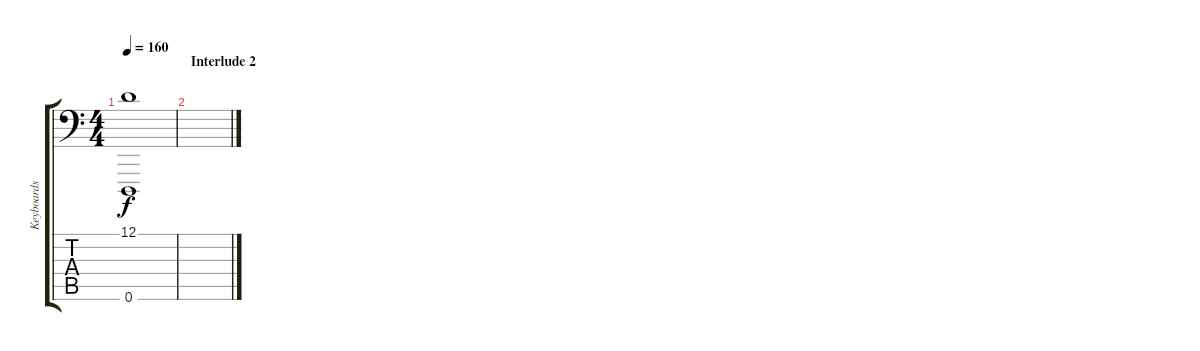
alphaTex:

\track ("Keyboards IV" "Keyboards ") {instrument tremolostrings}
\staff {score tabs}
\tuning (D3 A2 F2 C2 G1 D1) {hide}
\ts (4 4)
\tempo 160
\clef f4
\ks c
(12.1{t} 0.6{t}).1{dy f} |
\section ("" "Interlude 2")
